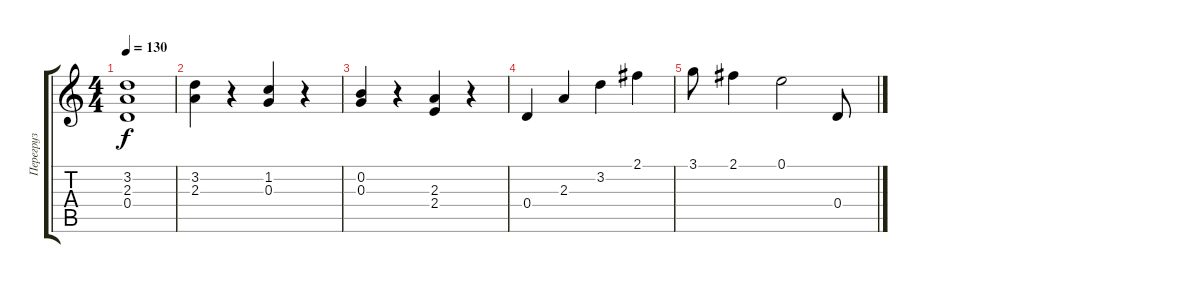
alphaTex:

\track ("Перегруз" "Перегруз") {instrument overdrivenguitar}
\staff {score tabs}
\tuning (E4 B3 G3 D3 A2 E2) {hide}
\ts (4 4)
\tempo 130
\clef g2
\ks c
(3.2{t} 2.3{t} 0.4{t}).1{dy f} |
(3.2 2.3).4 r.4 (1.2 0.3).4 r.4 |
(0.2 0.3).4 r.4 (2.3 2.4).4 r.4 |
0.4.4 2.3.4 3.2.4 2.1.4 |
3.1.8 2.1.4 0.1.2 0.4.8
